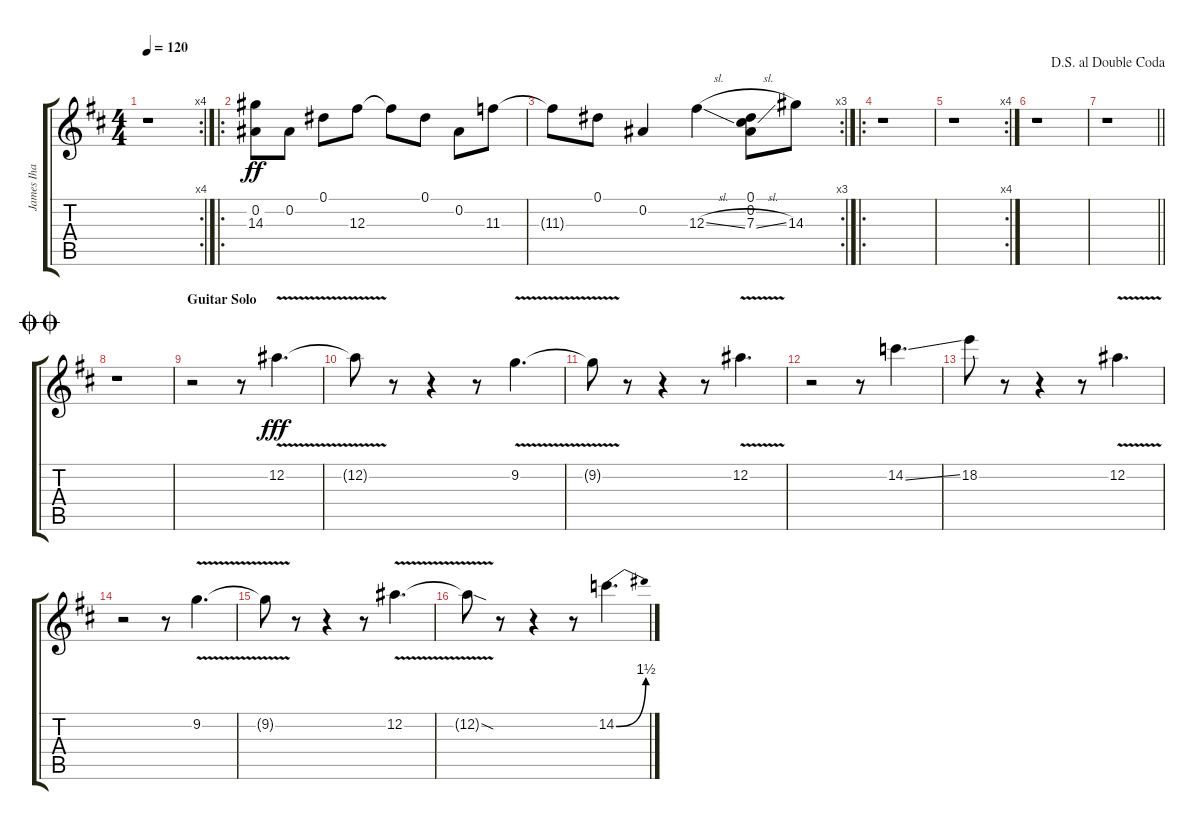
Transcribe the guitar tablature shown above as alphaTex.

\track ("James Iha" "James Iha") {instrument overdrivenguitar}
\staff {score tabs}
\tuning (Eb4 Bb3 Gb3 Db3 Ab2 Eb2) {hide}
\rc 4
\ts (4 4)
\tempo 120
\clef g2
\ks d
r.1{dy ff} |
\ro
(0.2 14.3).8 0.2.8 0.1.8 12.3.8 12.3{t}.8 0.1.8 0.2.8 11.3.8 |
\rc 3
11.3{t}.8 0.1.8 0.2.4 12.3{sl}.4 (0.1 0.2 7.3{sl}).8 14.3.8 |
\ro
r.1 |
\rc 4
r.1 |
r.1 |
\jump dalsegnoaldoublecoda
\barLineRight lightlight
r.1 |
\jump doublecoda
r.1 |
\section ("" "Guitar Solo")
r.2 r.8 12.2{v}.4{d dy fff} |
12.2{v t}.8 r.8 r.4 r.8 9.2{v}.4{d} |
9.2{v t}.8 r.8 r.4 r.8 12.2{v}.4{d} |
r.2 r.8 14.2{ss}.4{d} |
18.2.8 r.8 r.4 r.8 12.2{v}.4{d} |
r.2 r.8 9.2{v}.4{d} |
9.2{v t}.8 r.8 r.4 r.8 12.2{v}.4{d} |
12.2{sod t}.8 r.8 r.4 r.8 14.2{be (bend 0 0 60 6)}.4{d}
